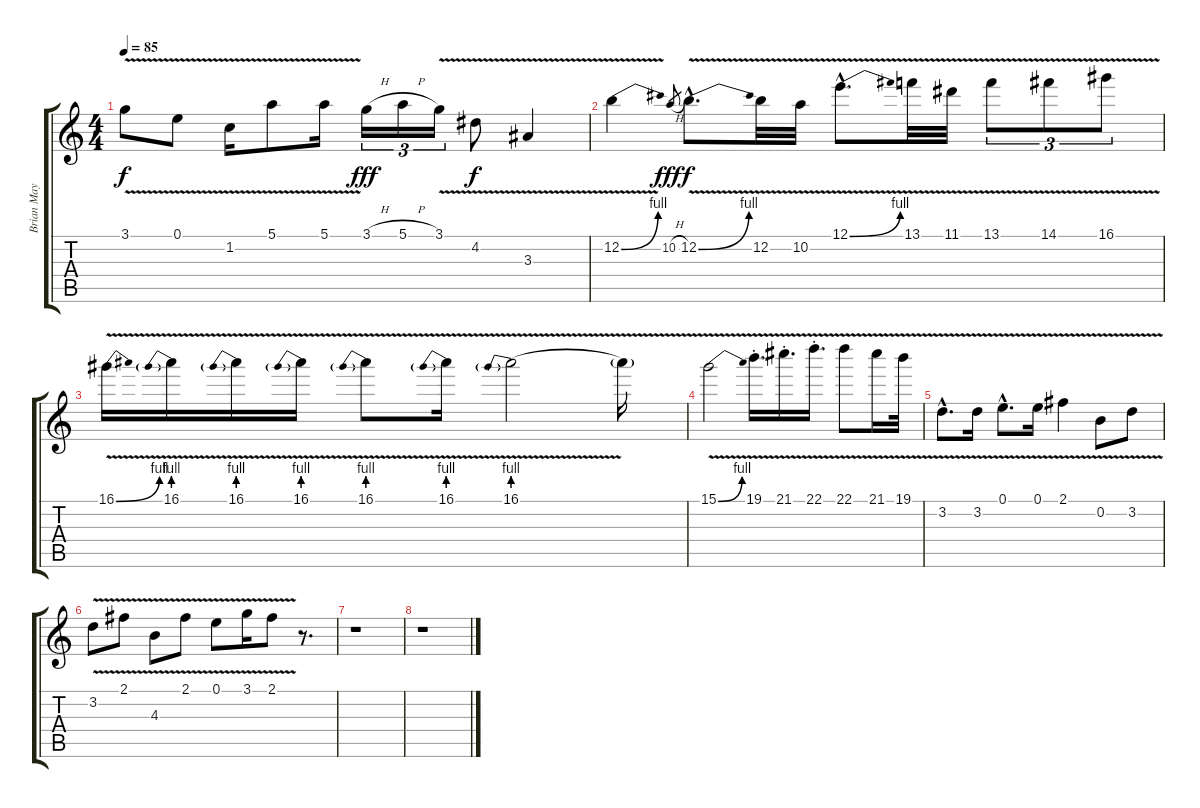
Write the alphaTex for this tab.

\track ("Brian May - Lead guitar" "Brian May ") {instrument overdrivenguitar}
\staff {score tabs}
\tuning (E4 B3 G3 D3 A2 E2) {hide}
\ts (4 4)
\tempo 85
\clef g2
\ks c
3.1{v}.8{dy f} 0.1{v}.8 1.2{v}.16 5.1{v}.8 5.1{v}.16 3.1{h}.16{tu (3 2) dy fff} 5.1{h}.16{tu (3 2)} 3.1{v}.16{tu (3 2)} 4.2{v}.8{dy f} 3.3{v}.4 |
12.2{be (bend 0 0 60 4) v}.4 10.2{h}.8{gr dy fff} 12.2{be (bend 0 0 60 4) v hac}.8{d dy f} 12.2{v}.32 10.2{v}.32 12.1{be (bend 0 0 60 4) v hac}.8{d} 13.1{v}.32 11.1{v}.32 13.1{v}.8{tu (3 2)} 14.1{v}.8{tu (3 2)} 16.1{v}.8{tu (3 2)} |
16.1{be (bend 0 0 60 4) v}.16 16.1{be (prebend 0 4 60 4) v}.16 16.1{be (prebend 0 4 60 4) v}.16 16.1{be (prebend 0 4 60 4) v}.16 16.1{be (prebend 0 4 60 4) v}.8 16.1{be (prebend 0 4 60 4) v}.16 16.1{be (prebend 0 4 60 4) v}.2 16.1{t}.16 |
15.1{be (bend 0 0 60 4) v}.2 19.1{v st}.16{d} 21.1{v st}.16{d} 22.1{v st}.16{d} 22.1{v}.8 21.1{v}.16 19.1{v}.32 |
3.2{v hac}.8{d} 3.2{v}.16 0.1{v hac}.8{d} 0.1{v}.16 2.1{v}.4 0.2{v}.8 3.2{v}.8 |
3.2{v}.8 2.1{v}.8 4.3{v}.8 2.1{v}.8 0.1{v}.8 3.1{v}.16 2.1{v}.8 r.8{d} |
r.1 |
r.1
